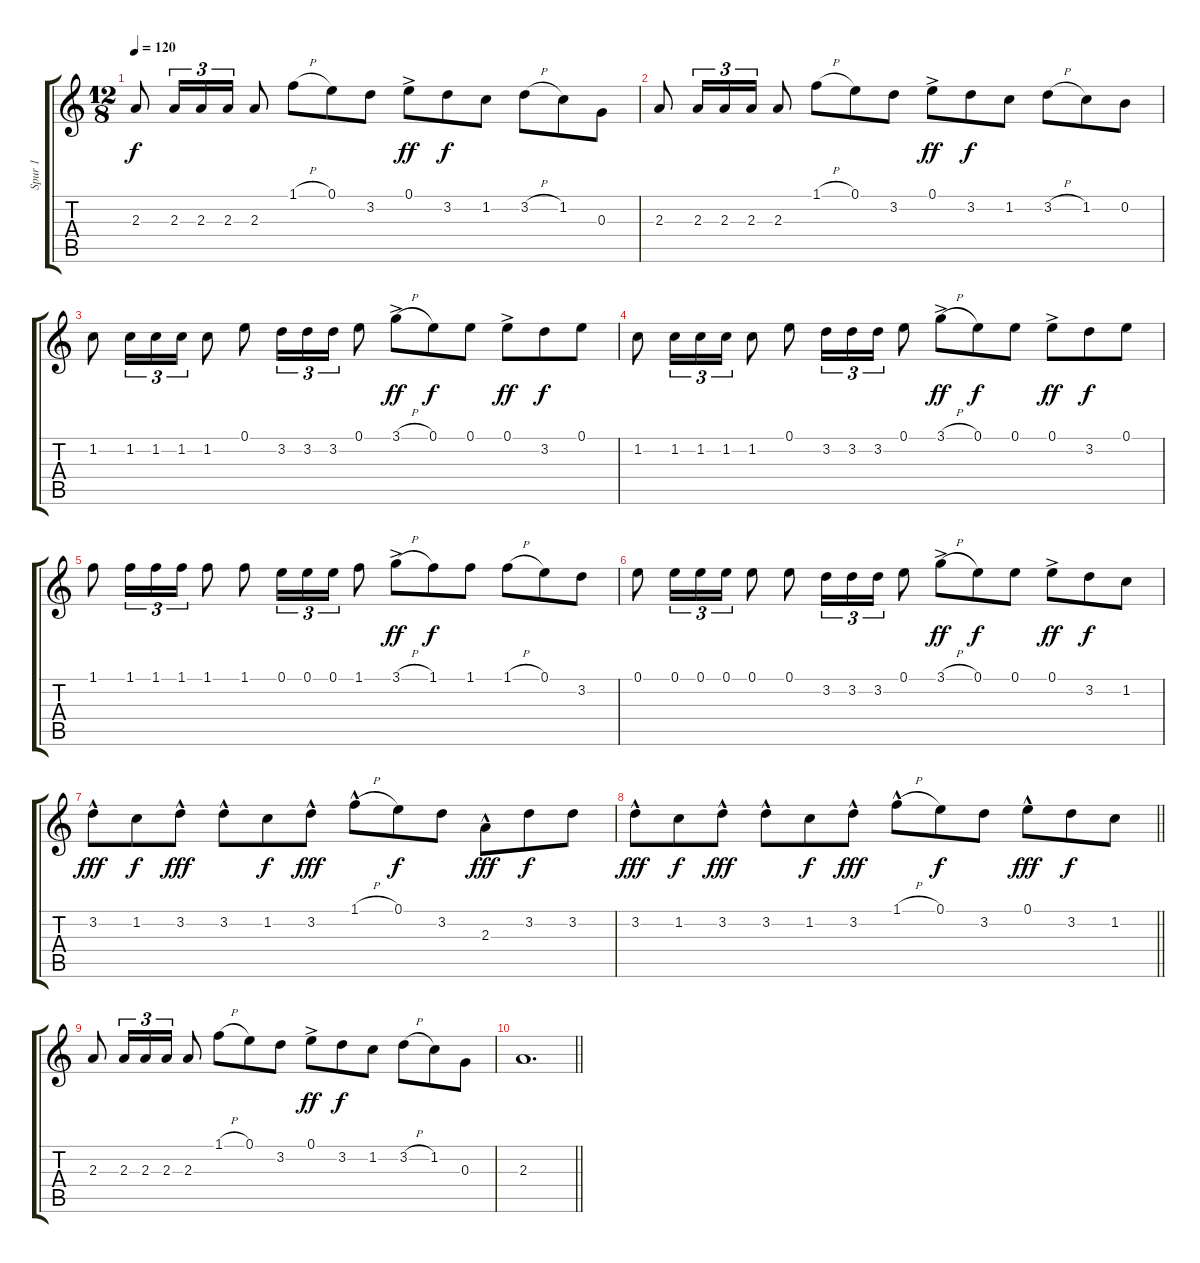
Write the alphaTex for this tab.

\track ("Spur 1" "Spur 1") {instrument distortionguitar}
\staff {score tabs}
\tuning (E4 B3 G3 D3 A2 E2) {hide}
\ts (12 8)
\tempo 120
\clef g2
\ks c
2.3.8{dy f} 2.3.16{tu (3 2)} 2.3.16{tu (3 2)} 2.3.16{tu (3 2)} 2.3.8 1.1{h}.8 0.1.8 3.2.8 0.1{ac}.8{dy ff} 3.2.8{dy f} 1.2.8 3.2{h}.8 1.2.8 0.3.8 |
2.3.8 2.3.16{tu (3 2)} 2.3.16{tu (3 2)} 2.3.16{tu (3 2)} 2.3.8 1.1{h}.8 0.1.8 3.2.8 0.1{ac}.8{dy ff} 3.2.8{dy f} 1.2.8 3.2{h}.8 1.2.8 0.2.8 |
1.2.8 1.2.16{tu (3 2)} 1.2.16{tu (3 2)} 1.2.16{tu (3 2)} 1.2.8 0.1.8 3.2.16{tu (3 2)} 3.2.16{tu (3 2)} 3.2.16{tu (3 2)} 0.1.8 3.1{h ac}.8{dy ff} 0.1.8{dy f} 0.1.8 0.1{ac}.8{dy ff} 3.2.8{dy f} 0.1.8 |
1.2.8 1.2.16{tu (3 2)} 1.2.16{tu (3 2)} 1.2.16{tu (3 2)} 1.2.8 0.1.8 3.2.16{tu (3 2)} 3.2.16{tu (3 2)} 3.2.16{tu (3 2)} 0.1.8 3.1{h ac}.8{dy ff} 0.1.8{dy f} 0.1.8 0.1{ac}.8{dy ff} 3.2.8{dy f} 0.1.8 |
1.1.8 1.1.16{tu (3 2)} 1.1.16{tu (3 2)} 1.1.16{tu (3 2)} 1.1.8 1.1.8 0.1.16{tu (3 2)} 0.1.16{tu (3 2)} 0.1.16{tu (3 2)} 1.1.8 3.1{h ac}.8{dy ff} 1.1.8{dy f} 1.1.8 1.1{h}.8 0.1.8 3.2.8 |
0.1.8 0.1.16{tu (3 2)} 0.1.16{tu (3 2)} 0.1.16{tu (3 2)} 0.1.8 0.1.8 3.2.16{tu (3 2)} 3.2.16{tu (3 2)} 3.2.16{tu (3 2)} 0.1.8 3.1{h ac}.8{dy ff} 0.1.8{dy f} 0.1.8 0.1{ac}.8{dy ff} 3.2.8{dy f} 1.2.8 |
3.2{hac}.8{dy fff} 1.2.8{dy f} 3.2{hac}.8{dy fff} 3.2{hac}.8 1.2.8{dy f} 3.2{hac}.8{dy fff} 1.1{h hac}.8 0.1.8{dy f} 3.2.8 2.3{hac}.8{dy fff} 3.2.8{dy f} 3.2.8 |
\barLineRight lightlight
3.2{hac}.8{dy fff} 1.2.8{dy f} 3.2{hac}.8{dy fff} 3.2{hac}.8 1.2.8{dy f} 3.2{hac}.8{dy fff} 1.1{h hac}.8 0.1.8{dy f} 3.2.8 0.1{hac}.8{dy fff} 3.2.8{dy f} 1.2.8 |
2.3.8 2.3.16{tu (3 2)} 2.3.16{tu (3 2)} 2.3.16{tu (3 2)} 2.3.8 1.1{h}.8 0.1.8 3.2.8 0.1{ac}.8{dy ff} 3.2.8{dy f} 1.2.8 3.2{h}.8 1.2.8 0.3.8 |
\barLineRight lightlight
2.3.1{d}
